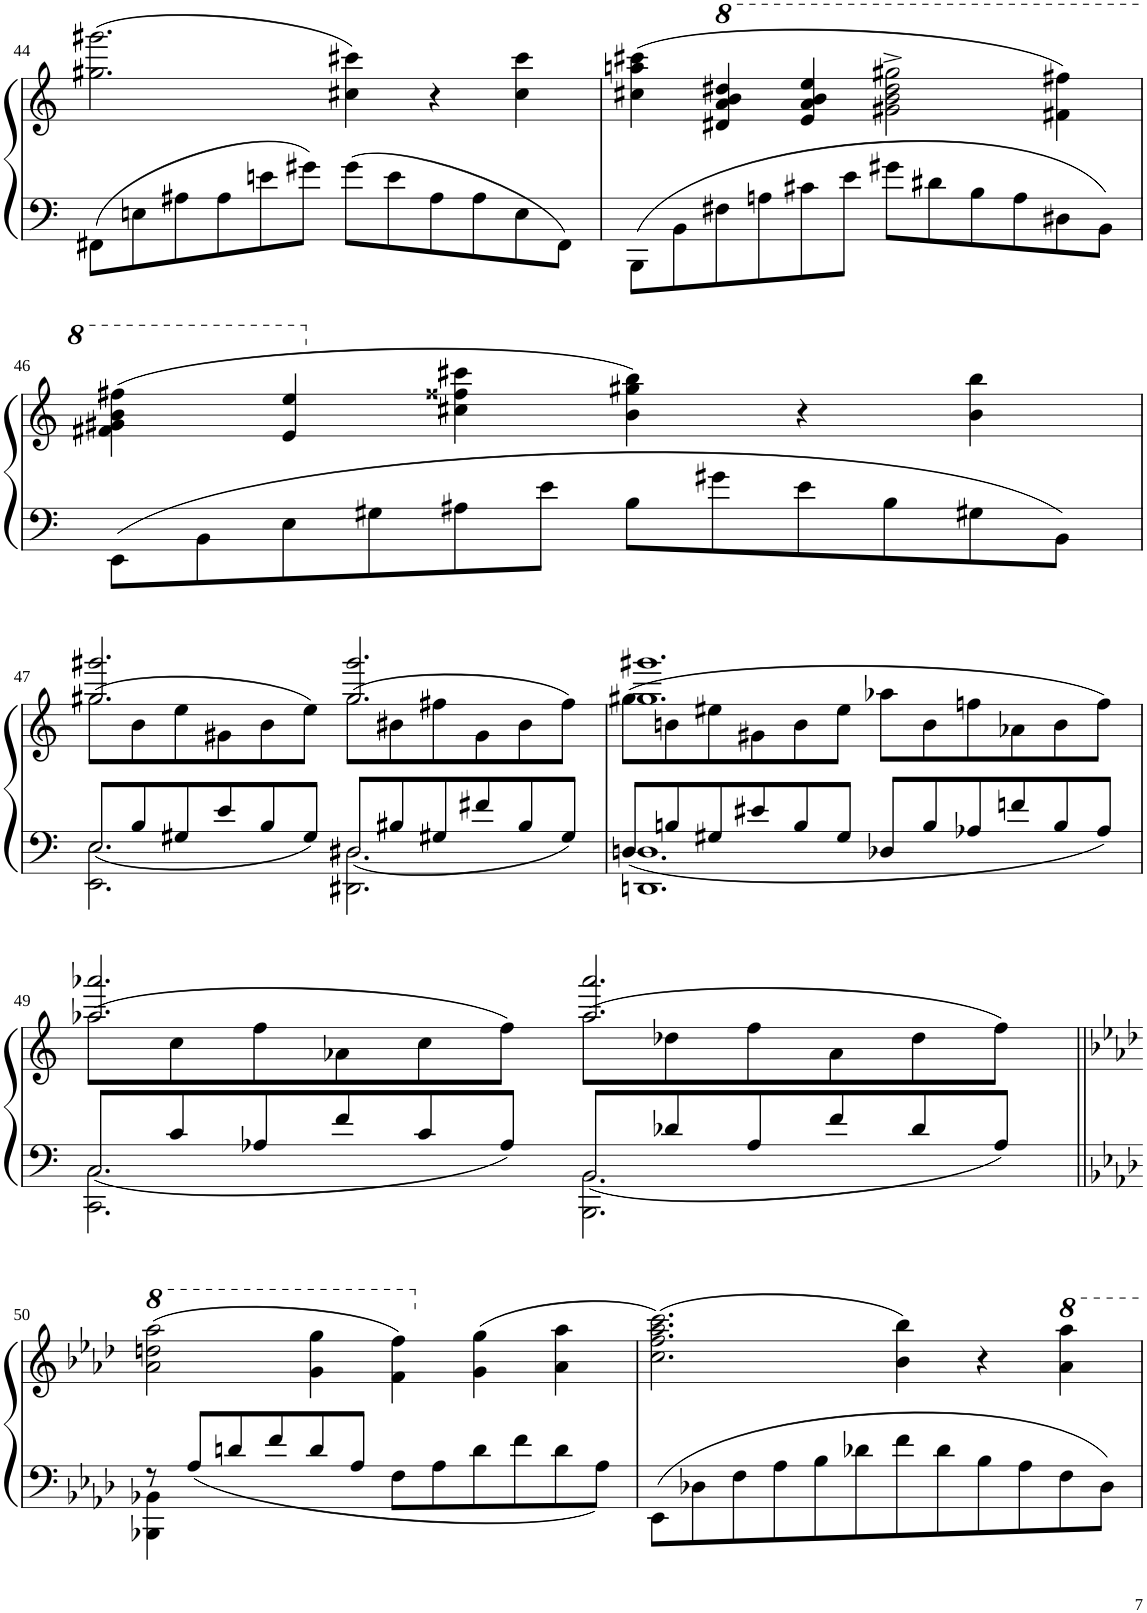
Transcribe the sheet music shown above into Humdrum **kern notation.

**kern	**kern
*part1	*part1
*staff2	*staff1
*I"Piano	*
*I'Pno.	*
!!LO:PB:g=z
*clefF4	*clefG2
*k[]	*k[]
*M6/4	*M6/4
=44	=44
8FF#X\L	(2.gg#X\^ 2.ggg#X\^
8En\	.
8A#X\	.
8A#\	.
8en\	.
8g#X\J	.
8g#\L	4cc#X\ 4ccc#X\)
8e\	.
8A#\	4r
8A#\	.
8E\	4cc#\ 4ccc#\
8FF#\J	.
=45	=45
8BBB\L	(4cc#X\ 4aan\ 4ccc#X\
8BB\	.
*	*8va
8F#X\	4dd#X/ 4aa/ 4bb/ 4ddd#X/
8An\	.
8c#X\	4ee/ 4aa/ 4bb/ 4eee/
8e\J	.
8g#X\L	2gg#X\^ 2bb\^ 2ddd#\^ 2ggg#X\^
8d#X\	.
8B\	.
8A\	.
8D#X\	4ff#X\ 4fff#X\)
8BB\J	.
!!LO:LB:g=z
=46	=46
8EE\L	(4ff#X\ 4gg#X\ 4bb\ 4fff#X\
8BB\	.
8E\	4ee/ 4eee/
8G#X\	.
*	*X8va
8A#X\	4cc#X\ 4ff##X\ 4ccc#X\
8e\J	.
8B\L	4b\ 4gg#X\ 4bb\)
8g#X\	.
8e\	4r
8B\	.
8G#X\	4b\ 4bb\
8BB\J	.
!!LO:LB:g=z
=47	=47
*^	*^
8E/L	2.EE\ 2.E\	2.gg#X/^ 2.ggg#X/^	(>8gg#\L
8B/	.	.	8b\
8G#X/	.	.	8ee\
8e/	.	.	8g#X\
8B/	.	.	8b\
8G#/J	.	.	8ee\J)
8D#X/L	2.DD#X\ 2.D#\	2.gg#/^ 2.ggg#/^	(>8gg#\L
8B#X/	.	.	8b#X\
8G#X/	.	.	8ff#X\
8f#X/	.	.	8g#\
8B#/	.	.	8b#\
8G#/J	.	.	8ff#\J)
=48	=48	=48	=48
8D/L	1.DDn 1.Dn	1.gg#X^ 1.ggg#X^	(>8gg#\L
8Bn/	.	.	8bn\
8G#X/	.	.	8ee#X\
8e#X/	.	.	8g#X\
8B/	.	.	8b\
8G#/J	.	.	8ee#\J
8D-X/L	.	.	8aa-X\L
8B/	.	.	8b\
8A-X/	.	.	8ffn\
8fn/	.	.	8a-X\
8B/	.	.	8b\
8A-/J	.	.	8ff\J)
!!LO:LB:g=z	!!
=49	=49	=49	=49
8C/L	2.CC\ 2.C\	2.aa-X/^ 2.aaa-X/^	(>8aa-\L
8c/	.	.	8cc\
8A-X/	.	.	8ff\
8f/	.	.	8a-X\
8c/	.	.	8cc\
8A-/J	.	.	8ff\J)
8BB/L	2.BBB\ 2.BB\	2.aa-/^ 2.aaa-/^	(>8aa-\L
8d-X/	.	.	8dd-X\
8A-/	.	.	8ff\
8f/	.	.	8a-\
8d-/	.	.	8dd-\
8A-/J	.	.	8ff\J)
*	*	*v	*v
!!LO:LB:g=z
=50||	=50||	=50||
*k[b-e-a-d-]	*	*k[b-e-a-d-]
*	*	*8va
8r	4BBB-X\ 4BB-X\	(2aa-\^ 2dddn\^ 2aaa-\^
8A-/L	.	.
8dn/	1ryy	.
8f/	.	.
8d/	.	4gg\ 4ggg\
8A-/J	.	.
8F\L	.	4ff\ 4fff\)
8A-\	.	.
*	*	*X8va
8d\	.	(4g\ 4gg\
8f\	.	.
8d\	4ryy	4a-\ 4aa-\
8A-\J	.	.
*v	*v	*
=51	=51
8EE-\L	(2.cc\ 2.ff\ 2.aa-\ 2.ccc\)
8D-X\	.
8F\	.
8A-\	.
8B-\	.
8d-X\	.
8f\	4b-\ 4bb-\)
8d-\	.
8B-\	4r
8A-\	.
8F\	4aa-\ 4aaa-\
8D-\J	.
=	=
*-	*-
